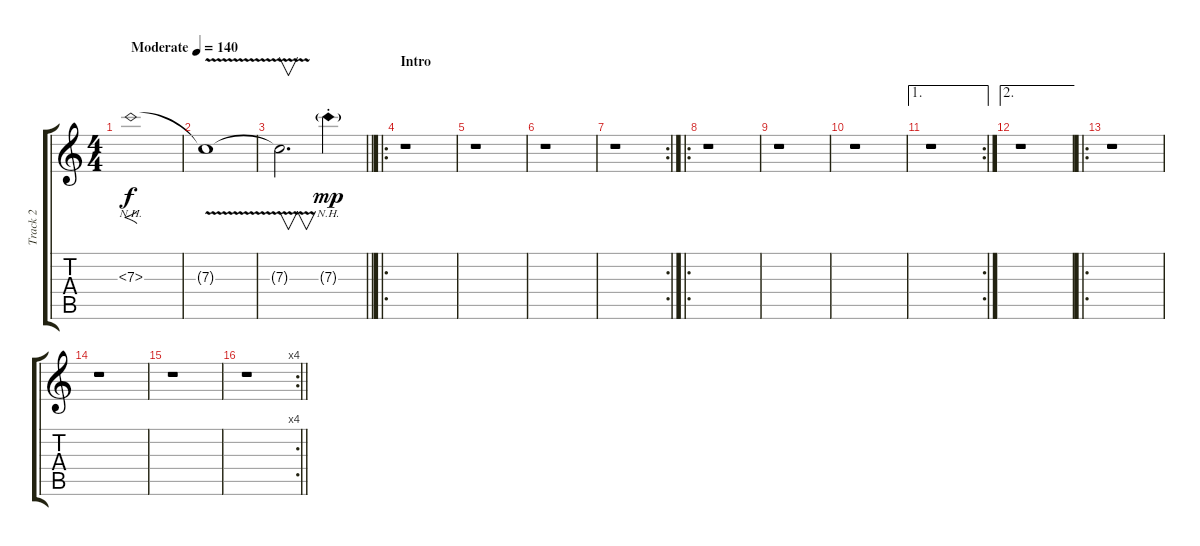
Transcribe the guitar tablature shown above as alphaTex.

\track ("Track 2" "Track 2") {instrument distortionguitar}
\staff {score tabs}
\tuning (D4 A3 F3 C3 G2 C2) {hide}
\ts (4 4)
\tempo (140 "Moderate")
\clef g2
\ks c
7.3{nh}.1{f dy f instrument distortionguitar} |
7.3{v t}.1 |
\barLineRight lightlight
7.3{v t}.2{v d} 7.3{nh g st}.4{dy mp} |
\ro
\section ("" "Intro")
r.1 |
r.1 |
r.1 |
\rc 2
r.1 |
\ro
r.1 |
r.1 |
r.1 |
\ae 1
\rc 2
r.1 |
\ae 2
r.1 |
\ro
r.1 |
r.1 |
r.1 |
\rc 4
\barLineRight lightlight
r.1
